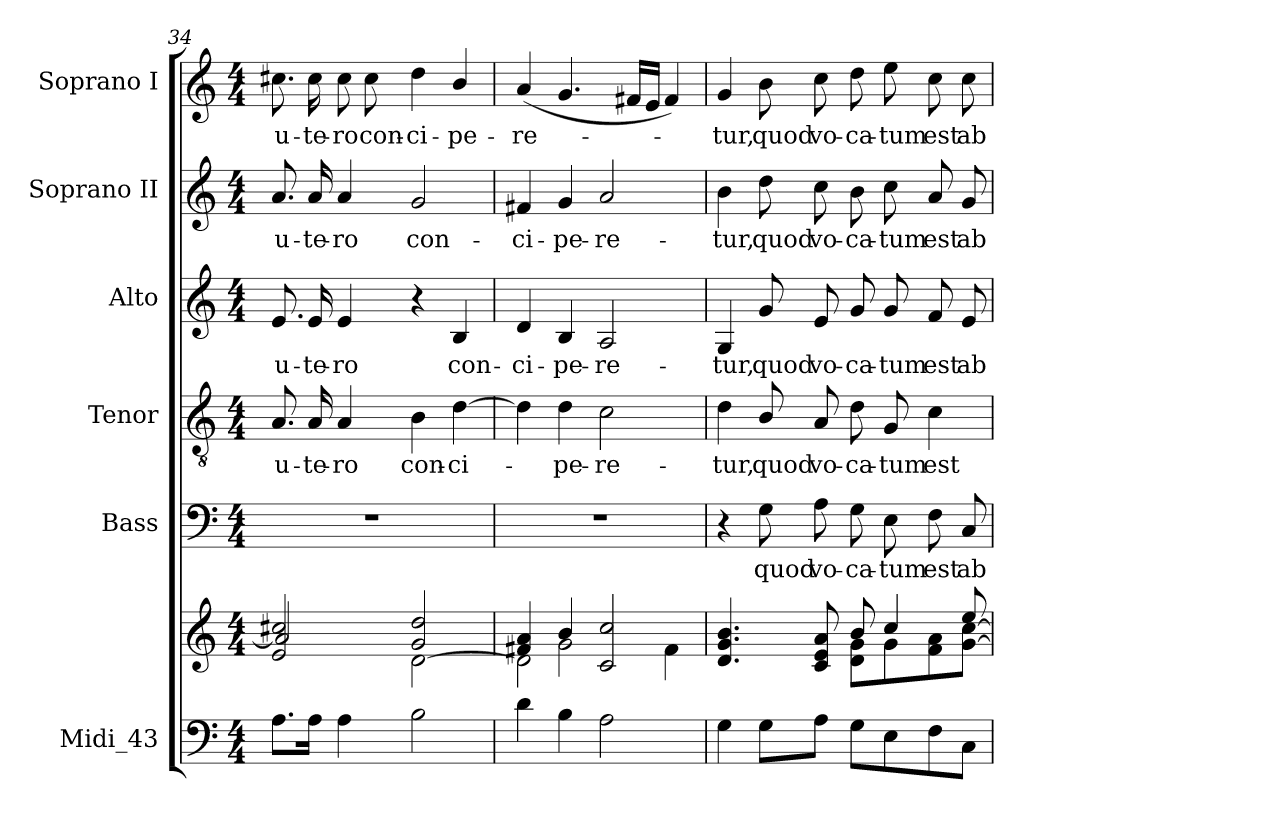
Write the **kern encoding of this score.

**kern	**kern	**kern	**text	**kern	**text	**kern	**text	**kern	**text	**kern	**text
*part6	*part6	*part5	*part5	*part4	*part4	*part3	*part3	*part2	*part2	*part1	*part1
*staff7	*staff6	*staff5	*staff5	*staff4	*staff4	*staff3	*staff3	*staff2	*staff2	*staff1	*staff1
*I"Midi_43	*	*I"Bass	*	*I"Tenor	*	*I"Alto	*	*I"Soprano II	*	*I"Soprano I	*
*	*	*I'B	*	*I'T	*	*I'A	*	*	*	*	*
!!LO:LB:g=z
*clefF4	*clefG2	*clefF4	*	*clefGv2	*	*clefG2	*	*clefG2	*	*clefG2	*
*k[]	*k[]	*k[]	*	*k[]	*	*k[]	*	*k[]	*	*k[]	*
*C:	*C:	*C:	*	*C:	*	*C:	*	*C:	*	*C:	*
*M4/4	*M4/4	*M4/4	*	*M4/4	*	*M4/4	*	*M4/4	*	*M4/4	*
=34	=34	=34	=34	=34	=34	=34	=34	=34	=34	=34	=34
*	*^	*	*	*	*	*	*	*	*	*	*
*	*	*^	*	*	*	*	*	*	*	*	*	*
!	!	!	!	!	!	!	!LO:LY:b	!	!LO:LY:b	!	!LO:LY:b	!	!LO:LY:b
8.AL	2e/ 2cc#X/	1ryy	2a/]	1r	.	8.A	u-	8.e	u-	8.a	u-	8.cc#X	u-
!	!	!	!	!	!	!	!LO:LY:b	!	!LO:LY:b	!	!LO:LY:b	!	!LO:LY:b
16AJ	.	.	.	.	.	16A	-te-	16e	-te-	16a	-te-	16cc#	-te-
!	!	!	!	!	!	!	!LO:LY:b	!	!LO:LY:b	!	!LO:LY:b	!	!LO:LY:b
4A	.	.	.	.	.	4A	-ro	4e	-ro	4a	-ro	8cc#	-ro
!	!	!	!	!	!	!	!	!	!	!	!	!	!LO:LY:b
.	.	.	.	.	.	.	.	.	.	.	.	8cc#	con-
!	!	!	!	!	!	!	!LO:LY:b	!	!	!	!LO:LY:b	!	!LO:LY:b
2B	2g/ 2dd/	.	[2d\	.	.	4B	con-	4r	.	2g	con-	4dd	-ci-
!	!	!	!	!	!	!	!LO:LY:b	!	!LO:LY:b	!	!	!	!LO:LY:b
.	.	.	.	.	.	[4d	-ci-	4B	con-	.	.	4b/	-pe-
=35	=35	=35	=35	=35	=35	=35	=35	=35	=35	=35	=35	=35	=35
!	!	!	!	!	!	!	!	!	!LO:LY:b	!	!LO:LY:b	!	!LO:LY:b
4d	4f#X/ 4a/	4ryy	2d\]	1r	.	4d]	.	4d	-ci-	4f#X	-ci-	(<4a	-re-
!	!	!	!	!	!	!	!LO:LY:b	!	!LO:LY:b	!	!LO:LY:b	!	!
4B	4b/	2g\	.	.	.	4d	pe-	4B	-pe-	4g	-pe-	4.g	.
!	!	!	!	!	!	!	!LO:LY:b	!	!LO:LY:b	!	!LO:LY:b	!	!
2A	2c/ 2cc/	.	2ryy	.	.	2c	-re-	2A	-re-	2a	-re-	.	.
.	.	.	.	.	.	.	.	.	.	.	.	16f#XLL	.
.	.	.	.	.	.	.	.	.	.	.	.	16eJJ	.
.	.	4f#\	.	.	.	.	.	.	.	.	.	4f#)	.
=36	=36	=36	=36	=36	=36	=36	=36	=36	=36	=36	=36	=36	=36
!	!	!	!	!	!	!	!LO:LY:b	!	!LO:LY:b	!	!LO:LY:b	!	!LO:LY:b
4G	4.d/ 4.g/ 4.b/	1ryy	2ryy	4r	.	4d	-tur,	4G	-tur,	4b	-tur,	4g	tur,
!	!	!	!	!	!LO:LY:b	!	!LO:LY:b	!	!LO:LY:b	!	!LO:LY:b	!	!LO:LY:b
8GL	.	.	.	8G	quod	8B/	quod	8g	quod	8dd	quod	8b	quod
!	!	!	!	!	!LO:LY:b	!	!LO:LY:b	!	!LO:LY:b	!	!LO:LY:b	!	!LO:LY:b
8AJ	8c/ 8e/ 8a/	.	.	8A	vo-	8A	vo-	8e	vo-	8cc	vo-	8cc	vo-
!	!	!	!	!	!LO:LY:b	!	!LO:LY:b	!	!LO:LY:b	!	!LO:LY:b	!	!LO:LY:b
8GL	8b/	.	8d\ 8g\L	8G	-ca-	8d	-ca-	8g	-ca-	8b	-ca-	8dd	-ca-
!	!	!	!	!	!LO:LY:b	!	!LO:LY:b	!	!LO:LY:b	!	!LO:LY:b	!	!LO:LY:b
8E	4cc/	.	8g\	8E	-tum	8G	-tum	8g	-tum	8cc	-tum	8ee	-tum
!	!	!	!	!	!LO:LY:b	!	!LO:LY:b	!	!LO:LY:b	!	!LO:LY:b	!	!LO:LY:b
8F	.	.	8f\ 8a\	8F	est	4c	est	8f	est	8a	est	8cc	est
!	!	!	!	!	!LO:LY:b	!	!	!	!LO:LY:b	!	!LO:LY:b	!	!LO:LY:b
8CJ	8ee/	.	[8g\ [8cc\J	8C	ab	.	.	8e	ab	8g	ab	8cc	ab
*	*v	*v	*v	*	*	*	*	*	*	*	*	*	*
=	=	=	=	=	=	=	=	=	=	=	=
*-	*-	*-	*-	*-	*-	*-	*-	*-	*-	*-	*-
